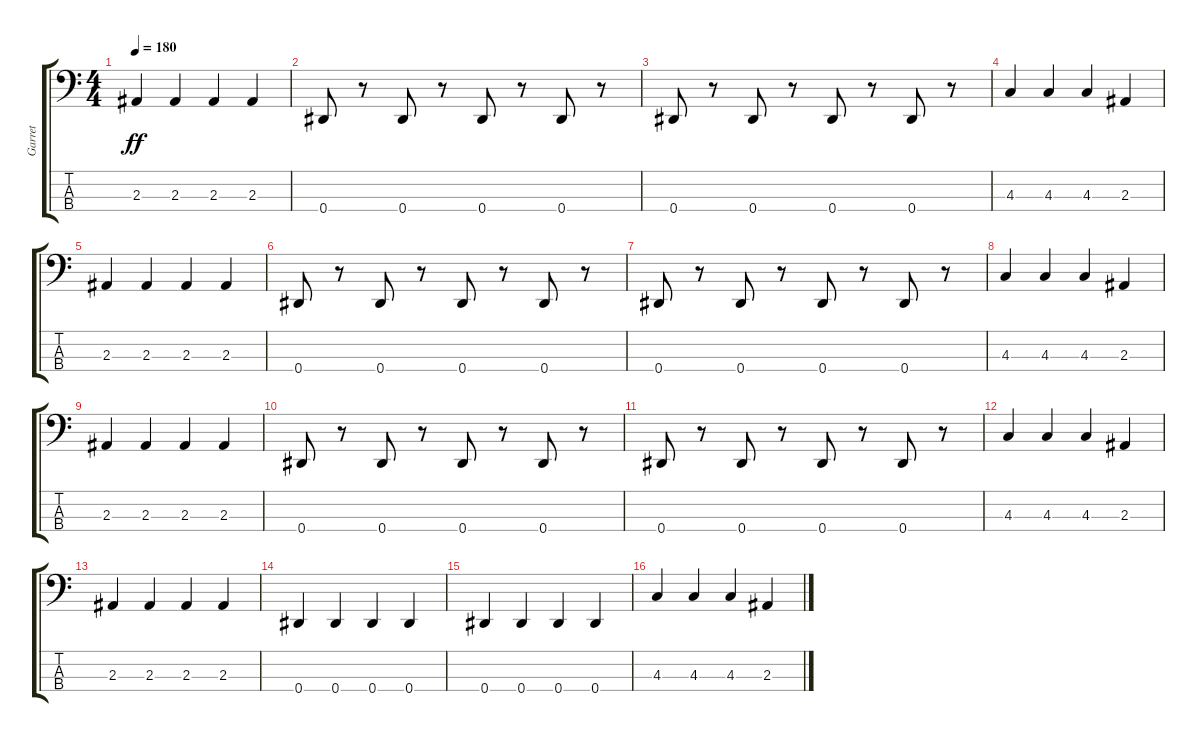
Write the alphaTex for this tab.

\track ("Garret" "Garret") {instrument electricbasspick}
\staff {score tabs}
\tuning (Gb2 Db2 Ab1 Eb1) {hide}
\ts (4 4)
\tempo 180
\clef f4
\ks c
2.3.4{dy ff} 2.3.4 2.3.4 2.3.4 |
0.4.8 r.8 0.4.8 r.8 0.4.8 r.8 0.4.8 r.8 |
0.4.8 r.8 0.4.8 r.8 0.4.8 r.8 0.4.8 r.8 |
4.3.4 4.3.4 4.3.4 2.3.4 |
2.3.4 2.3.4 2.3.4 2.3.4 |
0.4.8 r.8 0.4.8 r.8 0.4.8 r.8 0.4.8 r.8 |
0.4.8 r.8 0.4.8 r.8 0.4.8 r.8 0.4.8 r.8 |
4.3.4 4.3.4 4.3.4 2.3.4 |
2.3.4 2.3.4 2.3.4 2.3.4 |
0.4.8 r.8 0.4.8 r.8 0.4.8 r.8 0.4.8 r.8 |
0.4.8 r.8 0.4.8 r.8 0.4.8 r.8 0.4.8 r.8 |
4.3.4 4.3.4 4.3.4 2.3.4 |
2.3.4 2.3.4 2.3.4 2.3.4 |
0.4.4 0.4.4 0.4.4 0.4.4 |
0.4.4 0.4.4 0.4.4 0.4.4 |
4.3.4 4.3.4 4.3.4 2.3.4
